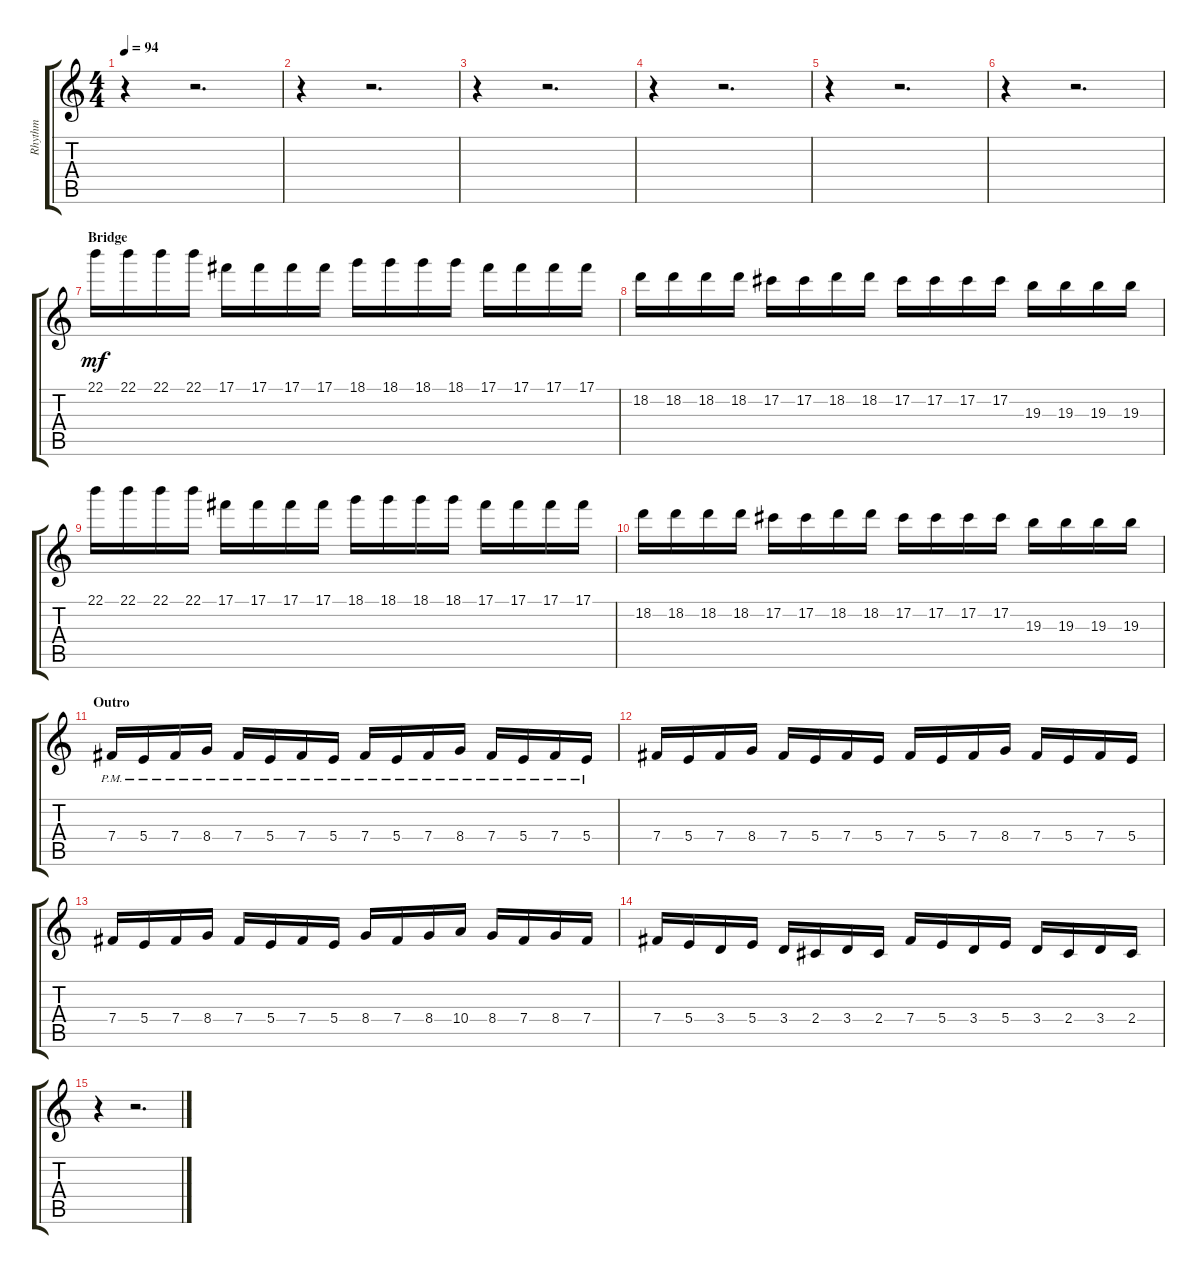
\track ("Rhythm" "Rhythm") {instrument distortionguitar}
\staff {score tabs}
\tuning (Db4 Ab3 E3 B2 Gb2 B1) {hide}
\ts (4 4)
\tempo 94
\clef g2
\ks c
r.4{dy mf} r.2{d} |
r.4 r.2{d} |
r.4 r.2{d} |
r.4 r.2{d} |
r.4 r.2{d} |
r.4 r.2{d} |
\section ("" "Bridge")
22.1.16 22.1.16 22.1.16 22.1.16 17.1.16 17.1.16 17.1.16 17.1.16 18.1.16 18.1.16 18.1.16 18.1.16 17.1.16 17.1.16 17.1.16 17.1.16 |
18.2.16 18.2.16 18.2.16 18.2.16 17.2.16 17.2.16 18.2.16 18.2.16 17.2.16 17.2.16 17.2.16 17.2.16 19.3.16 19.3.16 19.3.16 19.3.16 |
22.1.16 22.1.16 22.1.16 22.1.16 17.1.16 17.1.16 17.1.16 17.1.16 18.1.16 18.1.16 18.1.16 18.1.16 17.1.16 17.1.16 17.1.16 17.1.16 |
18.2.16 18.2.16 18.2.16 18.2.16 17.2.16 17.2.16 18.2.16 18.2.16 17.2.16 17.2.16 17.2.16 17.2.16 19.3.16 19.3.16 19.3.16 19.3.16 |
\section ("" "Outro")
7.4{pm}.16 5.4{pm}.16 7.4{pm}.16 8.4{pm}.16 7.4{pm}.16 5.4{pm}.16 7.4{pm}.16 5.4{pm}.16 7.4{pm}.16 5.4{pm}.16 7.4{pm}.16 8.4{pm}.16 7.4{pm}.16 5.4{pm}.16 7.4{pm}.16 5.4{pm}.16 |
7.4.16 5.4.16 7.4.16 8.4.16 7.4.16 5.4.16 7.4.16 5.4.16 7.4.16 5.4.16 7.4.16 8.4.16 7.4.16 5.4.16 7.4.16 5.4.16 |
7.4.16 5.4.16 7.4.16 8.4.16 7.4.16 5.4.16 7.4.16 5.4.16 8.4.16 7.4.16 8.4.16 10.4.16 8.4.16 7.4.16 8.4.16 7.4.16 |
7.4.16 5.4.16 3.4.16 5.4.16 3.4.16 2.4.16 3.4.16 2.4.16 7.4.16 5.4.16 3.4.16 5.4.16 3.4.16 2.4.16 3.4.16 2.4.16 |
r.4 r.2{d}
